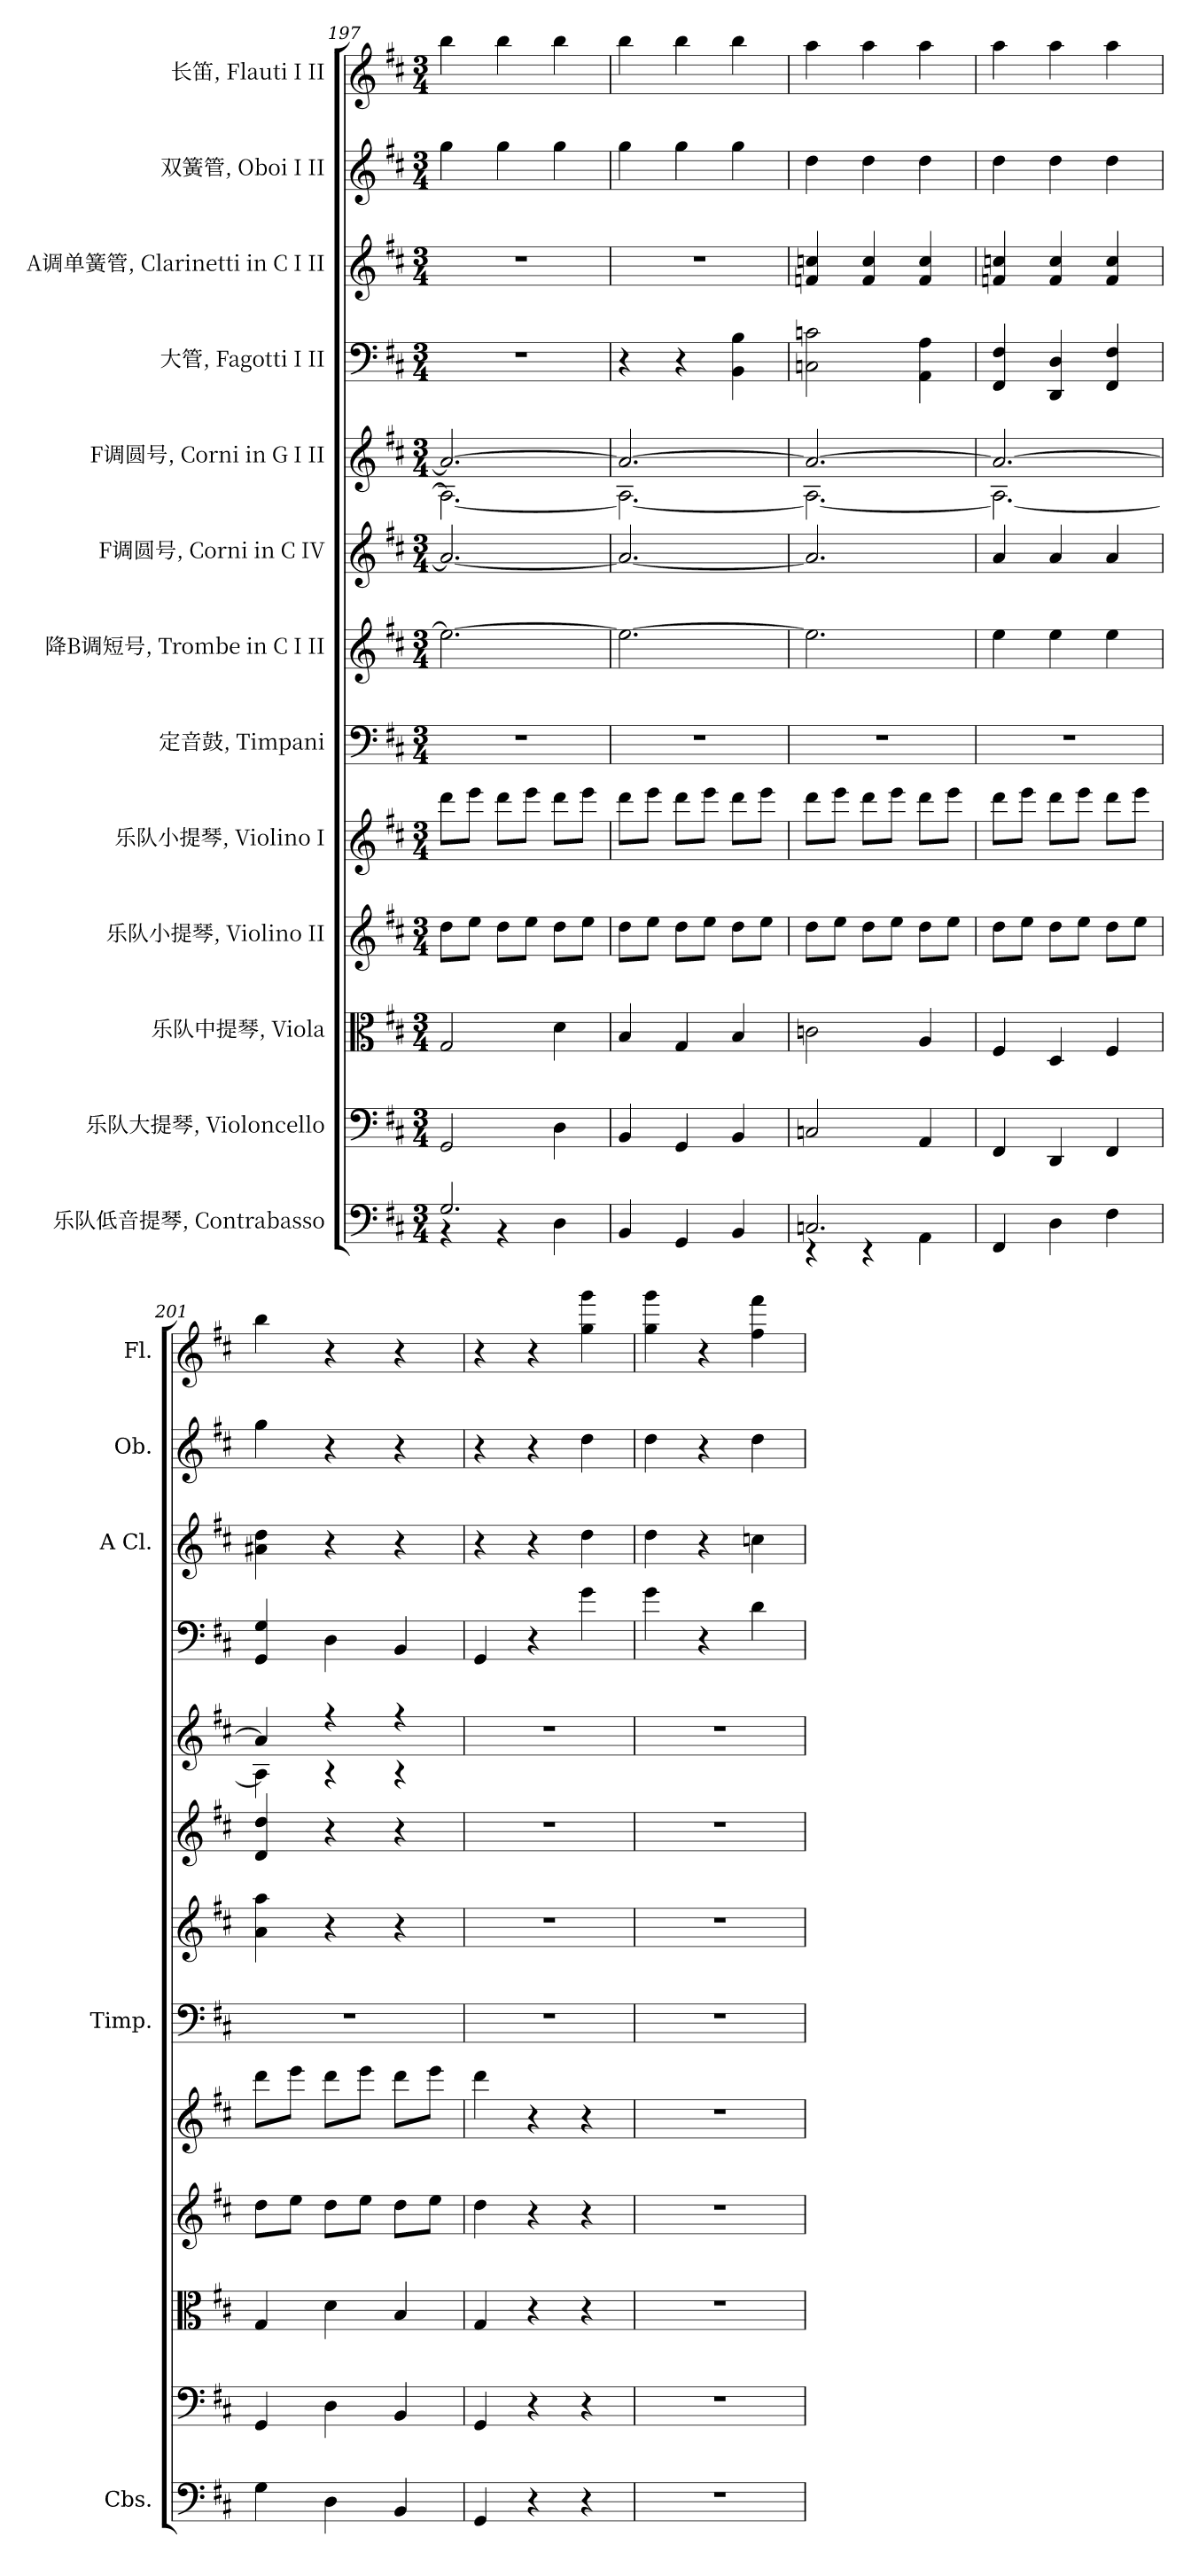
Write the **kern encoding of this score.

**kern	**kern	**kern	**kern	**kern	**kern	**kern	**kern	**kern	**kern	**kern	**kern	**kern
*part13	*part12	*part11	*part10	*part9	*part8	*part7	*part6	*part5	*part4	*part3	*part2	*part1
*staff13	*staff12	*staff11	*staff10	*staff9	*staff8	*staff7	*staff6	*staff5	*staff4	*staff3	*staff2	*staff1
*I"乐队低音提琴, Contrabasso	*I"乐队大提琴, Violoncello	*I"乐队中提琴, Viola	*I"乐队小提琴, Violino II	*I"乐队小提琴, Violino I	*I"定音鼓, Timpani	*I"降B调短号, Trombe in C I II	*I"F调圆号, Corni in C IV	*I"F调圆号, Corni in G I II	*I"大管, Fagotti I II	*I"A调单簧管, Clarinetti in C I II	*I"双簧管, Oboi I II	*I"长笛, Flauti I II
*I'Cbs.	*	*	*	*	*I'Timp.	*	*	*	*	*I'A Cl.	*I'Ob.	*I'Fl.
*clefF4	*clefF4	*clefC3	*clefG2	*clefG2	*clefF4	*clefG2	*clefG2	*clefG2	*clefF4	*clefG2	*clefG2	*clefG2
*ITrd7c12	*	*	*	*	*	*ITrd1c2	*ITrd4c7	*ITrd4c7	*	*ITrd2c3	*	*
*k[f#c#]	*k[f#c#]	*k[f#c#]	*k[f#c#]	*k[f#c#]	*k[f#c#]	*k[]	*k[f#]	*k[f#]	*k[f#c#]	*k[f#c#g#d#a#]	*k[f#c#]	*k[f#c#]
*M3/4	*M3/4	*M3/4	*M3/4	*M3/4	*M3/4	*M3/4	*M3/4	*M3/4	*M3/4	*M3/4	*M3/4	*M3/4
*MM350	*MM350	*MM350	*MM350	*MM350	*MM350	*MM350	*MM350	*MM350	*MM350	*MM350	*MM350	*MM350
=197	=197	=197	=197	=197	=197	=197	=197	=197	=197	=197	=197	=197
*^	*	*	*	*	*	*	*	*^	*	*	*	*
2.GG/	4r	2GG/	2G/	8dd\L	8ddd\L	2.r	2.dd\_	2.d/_	2.d/_	2.D\_	2.r	2.r	4gg\	4bb\
.	.	.	.	8ee\J	8eee\J	.	.	.	.	.	.	.	.	.
.	4r	.	.	8dd\L	8ddd\L	.	.	.	.	.	.	.	4gg\	4bb\
.	.	.	.	8ee\J	8eee\J	.	.	.	.	.	.	.	.	.
*	*	*	*	*	*	*	*	*	*	*	*	*	*	*MM318
.	4DD\	4D\	4d\	8dd\L	8ddd\L	.	.	.	.	.	.	.	4gg\	4bb\
.	.	.	.	8ee\J	8eee\J	.	.	.	.	.	.	.	.	.
*v	*v	*	*	*	*	*	*	*	*	*	*	*	*	*
=198	=198	=198	=198	=198	=198	=198	=198	=198	=198	=198	=198	=198	=198
*	*	*	*	*	*	*	*	*	*	*	*	*	*MM350
4BBB/	4BB/	4B/	8dd\L	8ddd\L	2.r	2.dd\_	2.d/_	2.d/_	2.D\_	4r	2.r	4gg\	4bb\
.	.	.	8ee\J	8eee\J	.	.	.	.	.	.	.	.	.
4GGG/	4GG/	4G/	8dd\L	8ddd\L	.	.	.	.	.	4r	.	4gg\	4bb\
.	.	.	8ee\J	8eee\J	.	.	.	.	.	.	.	.	.
*	*	*	*	*	*	*	*	*	*	*	*	*	*MM318
4BBB/	4BB/	4B/	8dd\L	8ddd\L	.	.	.	.	.	4BB\ 4B\	.	4gg\	4bb\
.	.	.	8ee\J	8eee\J	.	.	.	.	.	.	.	.	.
=199	=199	=199	=199	=199	=199	=199	=199	=199	=199	=199	=199	=199	=199
*	*	*	*	*	*	*	*	*	*	*	*	*	*MM350
*^	*	*	*	*	*	*	*	*	*	*	*	*	*
2.CCn/	4r	2Cn/	2cn\	8dd\L	8ddd\L	2.r	2.dd\]	2.d/]	2.d/_	2.D\_	2Cn\ 2cn\	4dn/ 4an/	4dd\	4aa\
.	.	.	.	8ee\J	8eee\J	.	.	.	.	.	.	.	.	.
.	4r	.	.	8dd\L	8ddd\L	.	.	.	.	.	.	4d/ 4a/	4dd\	4aa\
.	.	.	.	8ee\J	8eee\J	.	.	.	.	.	.	.	.	.
*	*	*	*	*	*	*	*	*	*	*	*	*	*	*MM318
.	4AAA\	4AA/	4A/	8dd\L	8ddd\L	.	.	.	.	.	4AA\ 4A\	4d/ 4a/	4dd\	4aa\
.	.	.	.	8ee\J	8eee\J	.	.	.	.	.	.	.	.	.
*v	*v	*	*	*	*	*	*	*	*	*	*	*	*	*
!!LO:PB:g=z
=200	=200	=200	=200	=200	=200	=200	=200	=200	=200	=200	=200	=200	=200
*	*	*	*	*	*	*	*	*	*	*	*	*	*MM350
4FFF#/	4FF#/	4F#/	8dd\L	8ddd\L	2.r	4dd\	4d/	2.d/_	2.D\_	4FF#/ 4F#/	4dn/ 4an/	4dd\	4aa\
.	.	.	8ee\J	8eee\J	.	.	.	.	.	.	.	.	.
4DD\	4DD/	4D/	8dd\L	8ddd\L	.	4dd\	4d/	.	.	4DD/ 4D/	4d/ 4a/	4dd\	4aa\
.	.	.	8ee\J	8eee\J	.	.	.	.	.	.	.	.	.
*	*	*	*	*	*	*	*	*	*	*	*	*	*MM318
4FF#\	4FF#/	4F#/	8dd\L	8ddd\L	.	4dd\	4d/	.	.	4FF#/ 4F#/	4d/ 4a/	4dd\	4aa\
.	.	.	8ee\J	8eee\J	.	.	.	.	.	.	.	.	.
=201	=201	=201	=201	=201	=201	=201	=201	=201	=201	=201	=201	=201	=201
*	*	*	*	*	*	*	*	*	*	*	*	*	*MM350
4GG\	4GG/	4G/	8dd\L	8ddd\L	2.r	4g\ 4gg\	4G/ 4g/	4d/]	4D\]	4GG/ 4G/	4f##X\ 4b\	4gg\	4bb\
.	.	.	8ee\J	8eee\J	.	.	.	.	.	.	.	.	.
4DD\	4D\	4d\	8dd\L	8ddd\L	.	4r	4r	4r	4r	4D\	4r	4r	4r
.	.	.	8ee\J	8eee\J	.	.	.	.	.	.	.	.	.
*	*	*	*	*	*	*	*	*	*	*	*	*	*MM318
4BBB/	4BB/	4B/	8dd\L	8ddd\L	.	4r	4r	4r	4r	4BB/	4r	4r	4r
.	.	.	8ee\J	8eee\J	.	.	.	.	.	.	.	.	.
*	*	*	*	*	*	*	*	*v	*v	*	*	*	*
=202	=202	=202	=202	=202	=202	=202	=202	=202	=202	=202	=202	=202
*	*	*	*	*	*	*	*	*	*	*	*	*MM280
4GGG/	4GG/	4G/	4dd\	4ddd\	2.r	2.r	2.r	2.r	4GG/	4r	4r	4r
4r	4r	4r	4r	4r	.	.	.	.	4r	4r	4r	4r
*	*	*	*	*	*	*	*	*	*	*	*	*MM318
4r	4r	4r	4r	4r	.	.	.	.	4g\	4b\	4dd\	4gg\ 4ggg\
=203	=203	=203	=203	=203	=203	=203	=203	=203	=203	=203	=203	=203
*	*	*	*	*	*	*	*	*	*	*	*	*MM350
2.r	2.r	2.r	2.r	2.r	2.r	2.r	2.r	2.r	4g\	4b\	4dd\	4gg\ 4ggg\
.	.	.	.	.	.	.	.	.	4r	4r	4r	4r
*	*	*	*	*	*	*	*	*	*	*	*	*MM318
.	.	.	.	.	.	.	.	.	4d\	4an\	4dd\	4ff#\ 4fff#\
=	=	=	=	=	=	=	=	=	=	=	=	=
*-	*-	*-	*-	*-	*-	*-	*-	*-	*-	*-	*-	*-
